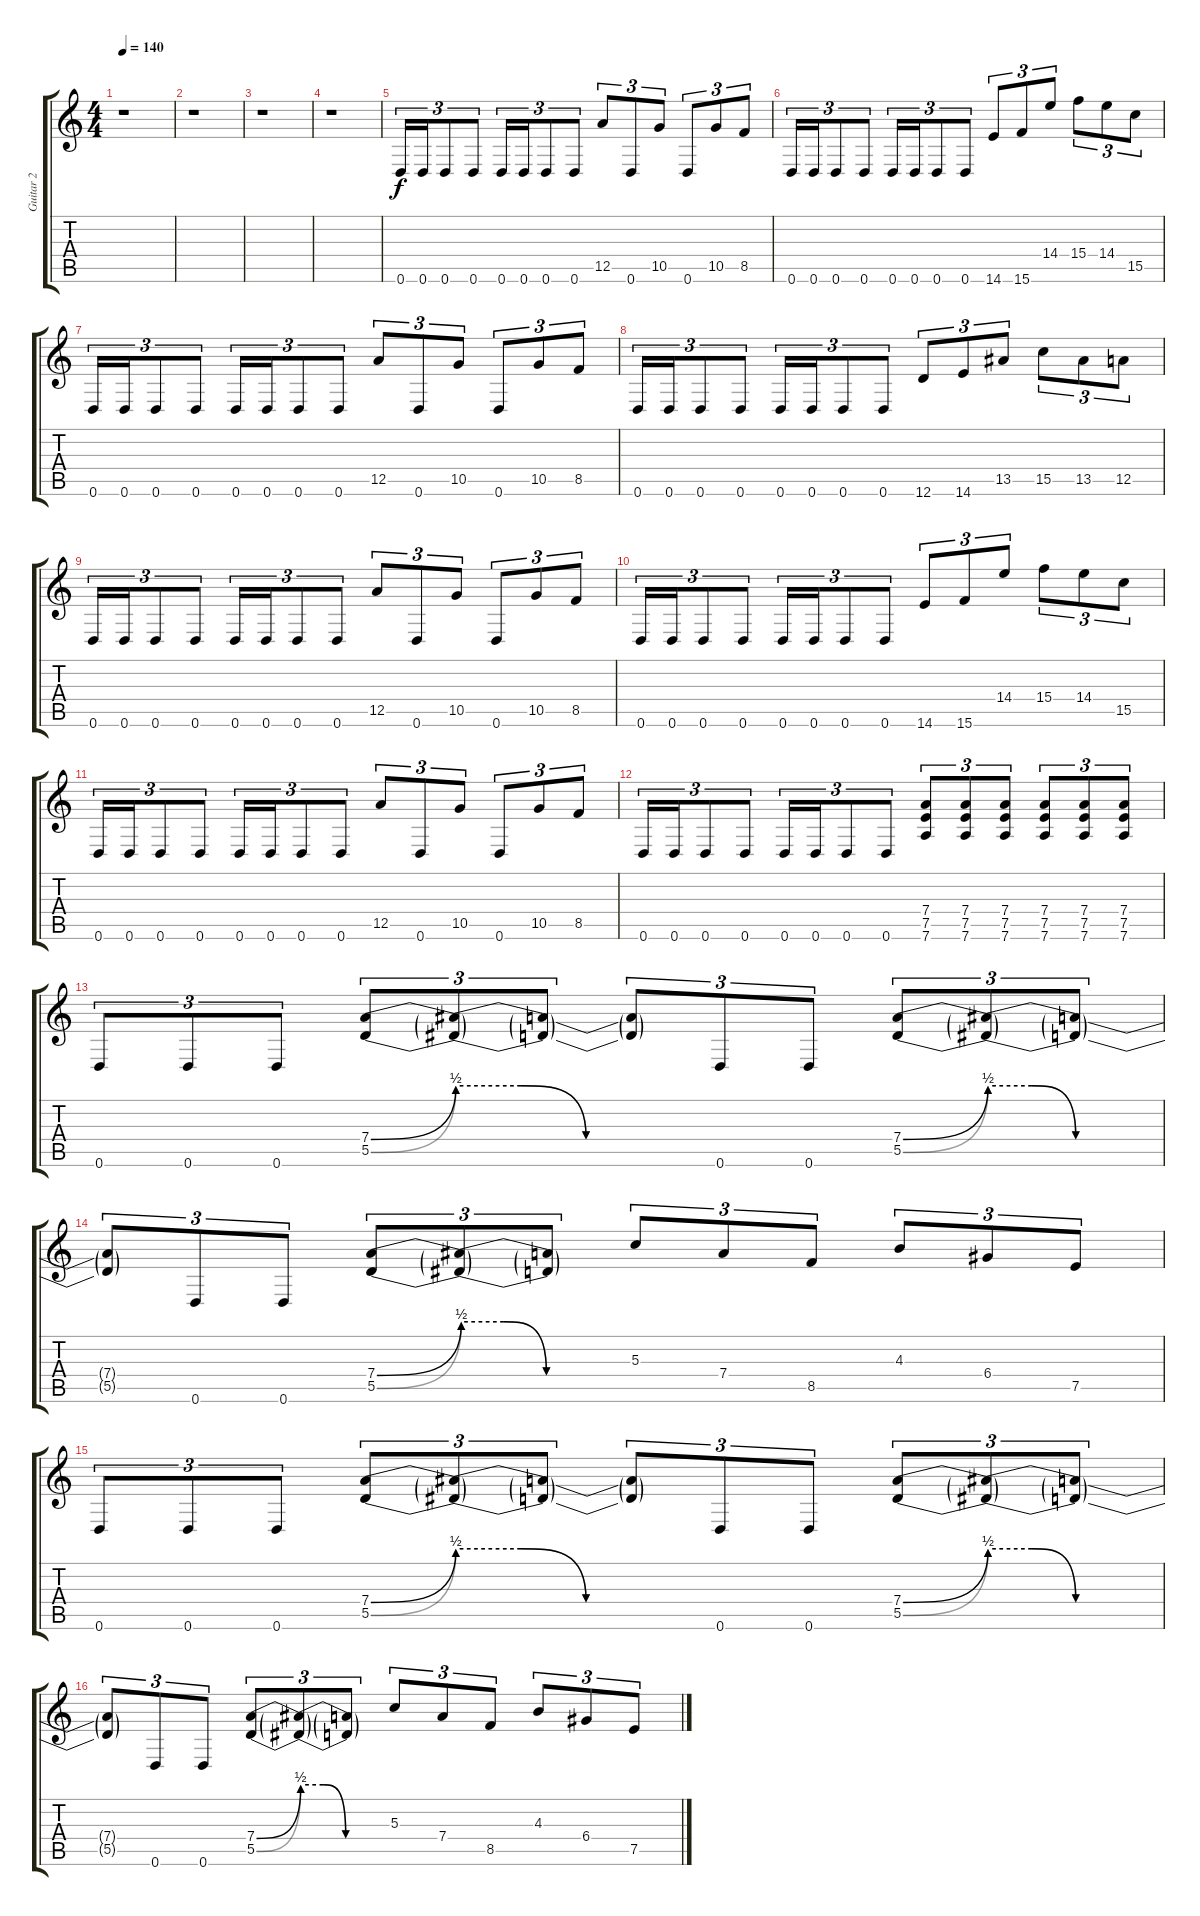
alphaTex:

\track ("Guitar 2" "Guitar 2") {instrument electricguitarclean}
\staff {score tabs}
\tuning (E4 B3 G3 D3 A2 D2) {hide}
\ts (4 4)
\tempo 140
\clef g2
\ks c
r.1{dy f} |
r.1 |
r.1 |
r.1 |
0.6.16{tu (3 2)} 0.6.16{tu (3 2)} 0.6.8{tu (3 2)} 0.6.8{tu (3 2)} 0.6.16{tu (3 2)} 0.6.16{tu (3 2)} 0.6.8{tu (3 2)} 0.6.8{tu (3 2)} 12.5.8{tu (3 2)} 0.6.8{tu (3 2)} 10.5.8{tu (3 2)} 0.6.8{tu (3 2)} 10.5.8{tu (3 2)} 8.5.8{tu (3 2)} |
0.6.16{tu (3 2)} 0.6.16{tu (3 2)} 0.6.8{tu (3 2)} 0.6.8{tu (3 2)} 0.6.16{tu (3 2)} 0.6.16{tu (3 2)} 0.6.8{tu (3 2)} 0.6.8{tu (3 2)} 14.6.8{tu (3 2)} 15.6.8{tu (3 2)} 14.4.8{tu (3 2)} 15.4.8{tu (3 2)} 14.4.8{tu (3 2)} 15.5.8{tu (3 2)} |
0.6.16{tu (3 2)} 0.6.16{tu (3 2)} 0.6.8{tu (3 2)} 0.6.8{tu (3 2)} 0.6.16{tu (3 2)} 0.6.16{tu (3 2)} 0.6.8{tu (3 2)} 0.6.8{tu (3 2)} 12.5.8{tu (3 2)} 0.6.8{tu (3 2)} 10.5.8{tu (3 2)} 0.6.8{tu (3 2)} 10.5.8{tu (3 2)} 8.5.8{tu (3 2)} |
0.6.16{tu (3 2)} 0.6.16{tu (3 2)} 0.6.8{tu (3 2)} 0.6.8{tu (3 2)} 0.6.16{tu (3 2)} 0.6.16{tu (3 2)} 0.6.8{tu (3 2)} 0.6.8{tu (3 2)} 12.6.8{tu (3 2)} 14.6.8{tu (3 2)} 13.5.8{tu (3 2)} 15.5.8{tu (3 2)} 13.5.8{tu (3 2)} 12.5.8{tu (3 2)} |
0.6.16{tu (3 2)} 0.6.16{tu (3 2)} 0.6.8{tu (3 2)} 0.6.8{tu (3 2)} 0.6.16{tu (3 2)} 0.6.16{tu (3 2)} 0.6.8{tu (3 2)} 0.6.8{tu (3 2)} 12.5.8{tu (3 2)} 0.6.8{tu (3 2)} 10.5.8{tu (3 2)} 0.6.8{tu (3 2)} 10.5.8{tu (3 2)} 8.5.8{tu (3 2)} |
0.6.16{tu (3 2)} 0.6.16{tu (3 2)} 0.6.8{tu (3 2)} 0.6.8{tu (3 2)} 0.6.16{tu (3 2)} 0.6.16{tu (3 2)} 0.6.8{tu (3 2)} 0.6.8{tu (3 2)} 14.6.8{tu (3 2)} 15.6.8{tu (3 2)} 14.4.8{tu (3 2)} 15.4.8{tu (3 2)} 14.4.8{tu (3 2)} 15.5.8{tu (3 2)} |
0.6.16{tu (3 2)} 0.6.16{tu (3 2)} 0.6.8{tu (3 2)} 0.6.8{tu (3 2)} 0.6.16{tu (3 2)} 0.6.16{tu (3 2)} 0.6.8{tu (3 2)} 0.6.8{tu (3 2)} 12.5.8{tu (3 2)} 0.6.8{tu (3 2)} 10.5.8{tu (3 2)} 0.6.8{tu (3 2)} 10.5.8{tu (3 2)} 8.5.8{tu (3 2)} |
0.6.16{tu (3 2)} 0.6.16{tu (3 2)} 0.6.8{tu (3 2)} 0.6.8{tu (3 2)} 0.6.16{tu (3 2)} 0.6.16{tu (3 2)} 0.6.8{tu (3 2)} 0.6.8{tu (3 2)} (7.4 7.5 7.6).8{tu (3 2)} (7.4 7.5 7.6).8{tu (3 2)} (7.4 7.5 7.6).8{tu (3 2)} (7.4 7.5 7.6).8{tu (3 2)} (7.4 7.5 7.6).8{tu (3 2)} (7.4 7.5 7.6).8{tu (3 2)} |
0.6.8{tu (3 2)} 0.6.8{tu (3 2)} 0.6.8{tu (3 2)} (7.4{be (bend 0 0 60 2)} 5.5{be (bend 0 0 60 2)}).8{tu (3 2)} (7.4{be (custom 0 2 15 2 30 0 60 0) t} 5.5{be (custom 0 2 15 2 30 0 60 0) t}).8{tu (3 2)} (7.4{t} 5.5{t}).8{tu (3 2)} (7.4{t} 5.5{t}).8{tu (3 2)} 0.6.8{tu (3 2)} 0.6.8{tu (3 2)} (7.4{be (bend 0 0 60 2)} 5.5{be (bend 0 0 60 2)}).8{tu (3 2)} (7.4{be (custom 0 2 15 2 30 0 60 0) t} 5.5{be (custom 0 2 15 2 30 0 60 0) t}).8{tu (3 2)} (7.4{t} 5.5{t}).8{tu (3 2)} |
(7.4{t} 5.5{t}).8{tu (3 2)} 0.6.8{tu (3 2)} 0.6.8{tu (3 2)} (7.4{be (bend 0 0 60 2)} 5.5{be (bend 0 0 60 2)}).8{tu (3 2)} (7.4{be (custom 0 2 15 2 30 0 60 0) t} 5.5{be (custom 0 2 15 2 30 0 60 0) t}).8{tu (3 2)} (7.4{t} 5.5{t}).8{tu (3 2)} 5.3.8{tu (3 2)} 7.4.8{tu (3 2)} 8.5.8{tu (3 2)} 4.3.8{tu (3 2)} 6.4.8{tu (3 2)} 7.5.8{tu (3 2)} |
0.6.8{tu (3 2)} 0.6.8{tu (3 2)} 0.6.8{tu (3 2)} (7.4{be (bend 0 0 60 2)} 5.5{be (bend 0 0 60 2)}).8{tu (3 2)} (7.4{be (custom 0 2 15 2 30 0 60 0) t} 5.5{be (custom 0 2 15 2 30 0 60 0) t}).8{tu (3 2)} (7.4{t} 5.5{t}).8{tu (3 2)} (7.4{t} 5.5{t}).8{tu (3 2)} 0.6.8{tu (3 2)} 0.6.8{tu (3 2)} (7.4{be (bend 0 0 60 2)} 5.5{be (bend 0 0 60 2)}).8{tu (3 2)} (7.4{be (custom 0 2 15 2 30 0 60 0) t} 5.5{be (custom 0 2 15 2 30 0 60 0) t}).8{tu (3 2)} (7.4{t} 5.5{t}).8{tu (3 2)} |
(7.4{t} 5.5{t}).8{tu (3 2)} 0.6.8{tu (3 2)} 0.6.8{tu (3 2)} (7.4{be (bend 0 0 60 2)} 5.5{be (bend 0 0 60 2)}).8{tu (3 2)} (7.4{be (custom 0 2 15 2 30 0 60 0) t} 5.5{be (custom 0 2 15 2 30 0 60 0) t}).8{tu (3 2)} (7.4{t} 5.5{t}).8{tu (3 2)} 5.3.8{tu (3 2)} 7.4.8{tu (3 2)} 8.5.8{tu (3 2)} 4.3.8{tu (3 2)} 6.4.8{tu (3 2)} 7.5.8{tu (3 2)}
